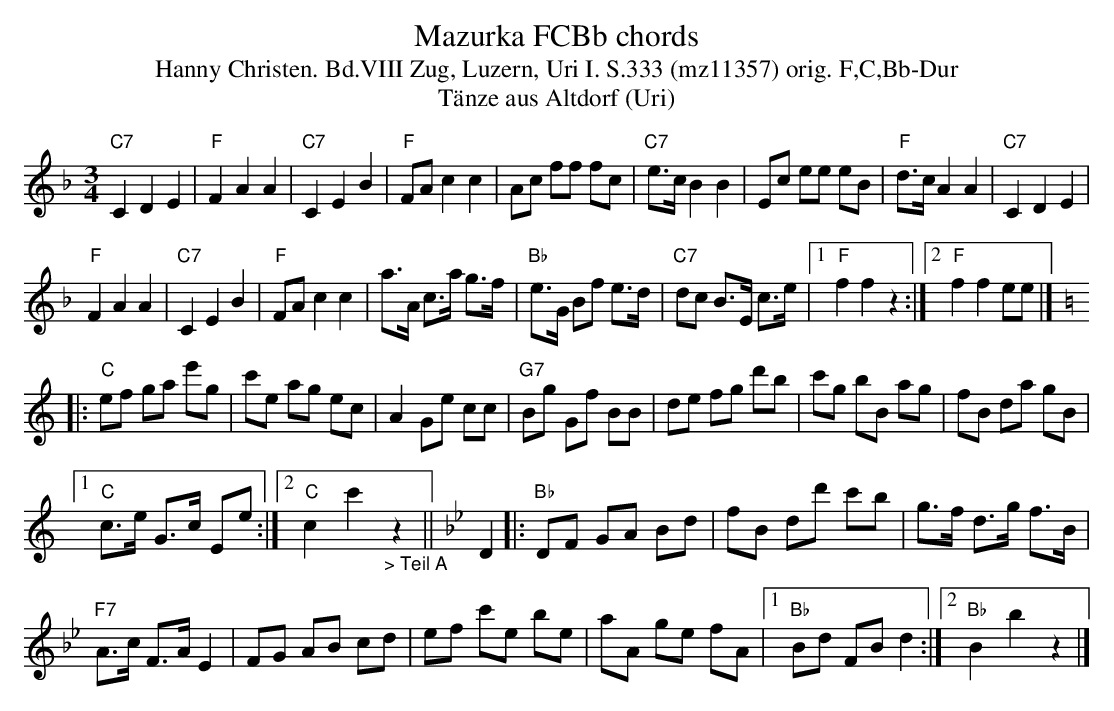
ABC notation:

X:1
T: Mazurka FCBb chords
T:Hanny Christen. Bd.VIII Zug, Luzern, Uri I. S.333 (mz11357) orig. F,C,Bb-Dur
T: T\"anze aus Altdorf (Uri)
M:3/4
L:1/8
K:F %%MIDI gchordon
"C7"C2D2E2 | "F"F2A2A2 | "C7"C2E2B2 | "F"FA c2c2 | Ac ff fc | "C7"e>c B2B2 | Ec ee eB | "F"d>c A2A2 | "C7"C2D2E2 |
"F"F2A2A2 | "C7"C2E2B2 | "F"FA c2c2 | a>A c>a g>f | "Bb"e>G Bf e>d | "C7"dc B>E c>e |1 "F"f2f2z2 :|2 "F"f2f2ee |] [K:C]
|: "C"ef ga e'g | c'e ag ec | A2Ge cc | "G7"Bg Gf BB | de fg d'b | c'g bB ag | fB da gB |1
"C"c>e G>c Ee :|2 "C"c2c'2"_> Teil A"z2 || [K:Bb] D2 |: "Bb"DF GA Bd | fB dd' c'b | g>f d>g f>B |
"F7"A>c F>A E2 | FG AB cd | ef c'e be | aA ge fA |1 "Bb"Bd FB d2 :|2 "Bb"B2b2 z2 |]
